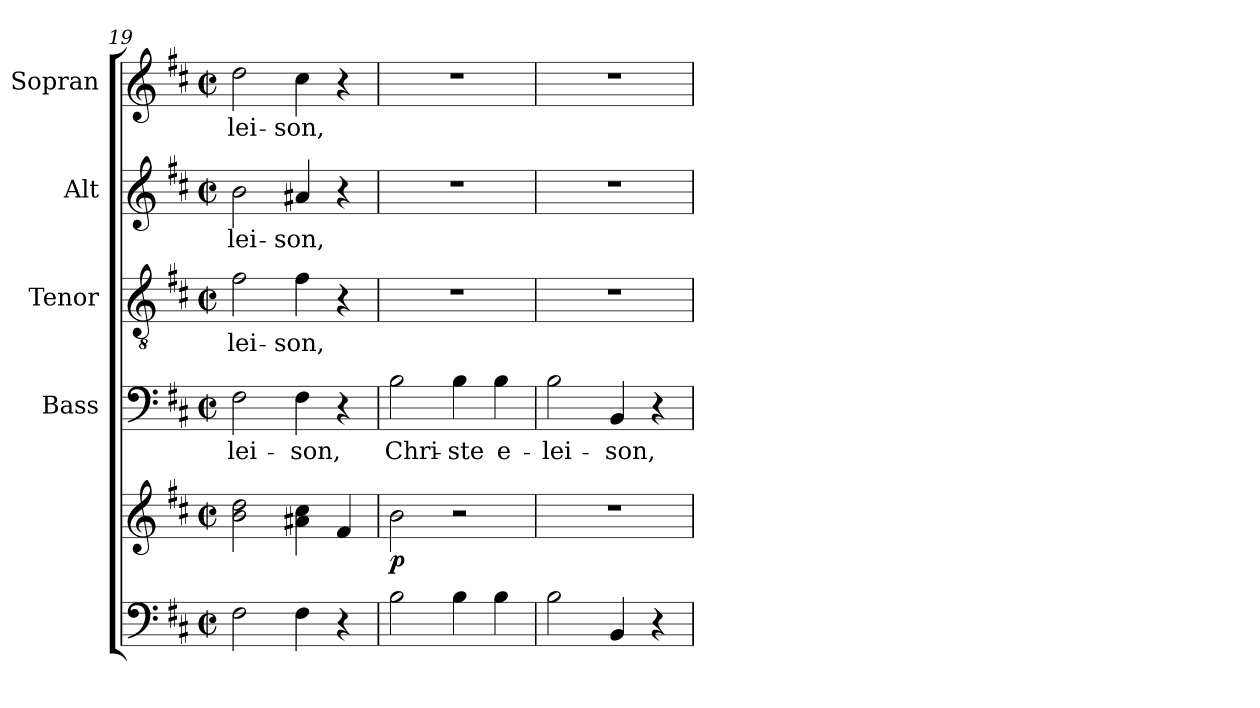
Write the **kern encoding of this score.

**kern	**kern	**dynam	**kern	**text	**kern	**text	**kern	**text	**kern	**text
*part5	*part5	*part5	*part4	*part4	*part3	*part3	*part2	*part2	*part1	*part1
*staff6	*staff5	*staff5/6	*staff4	*staff4	*staff3	*staff3	*staff2	*staff2	*staff1	*staff1
*	*	*	*I"Bass	*	*I"Tenor	*	*I"Alt	*	*I"Sopran	*
*	*	*	*I'B.	*	*I'T.	*	*I'A.	*	*I'S.	*
*clefF4	*clefG2	*	*clefF4	*	*clefGv2	*	*clefG2	*	*clefG2	*
*k[f#c#]	*k[f#c#]	*	*k[f#c#]	*	*k[f#c#]	*	*k[f#c#]	*	*k[f#c#]	*
*D:	*D:	*	*D:	*	*D:	*	*D:	*	*D:	*
*M2/2	*M2/2	*	*M2/2	*	*M2/2	*	*M2/2	*	*M2/2	*
*met(c|)	*met(c|)	*	*met(c|)	*	*met(c|)	*	*met(c|)	*	*met(c|)	*
=19	=19	=19	=19	=19	=19	=19	=19	=19	=19	=19
!	!	!	!	!LO:LY:b	!	!LO:LY:b	!	!LO:LY:b	!	!LO:LY:b
2F#\	2b\ 2dd\	.	2F#\	-lei-	2f#\	-lei-	2b\	-lei-	2dd\	-lei-
!	!	!	!	!LO:LY:b	!	!LO:LY:b	!	!LO:LY:b	!	!LO:LY:b
4F#\	4a#X\ 4cc#\	.	4F#\	-son,	4f#\	-son,	4a#X/	-son,	4cc#\	-son,
4r	4f#/	.	4r	.	4r	.	4r	.	4r	.
=20	=20	=20	=20	=20	=20	=20	=20	=20	=20	=20
!	!	!LO:DY:b	!	!LO:LY:b	!	!	!	!	!	!
2B\	2b\	p	2B\	Chri-	1r	.	1r	.	1r	.
!	!	!	!	!LO:LY:b	!	!	!	!	!	!
4B\	2r	.	4B\	-ste	.	.	.	.	.	.
!	!	!	!	!LO:LY:b	!	!	!	!	!	!
4B\	.	.	4B\	e-	.	.	.	.	.	.
=21	=21	=21	=21	=21	=21	=21	=21	=21	=21	=21
!	!	!	!	!LO:LY:b	!	!	!	!	!	!
2B\	1r	.	2B\	-lei-	1r	.	1r	.	1r	.
!	!	!	!	!LO:LY:b	!	!	!	!	!	!
4BB/	.	.	4BB/	-son,	.	.	.	.	.	.
4r	.	.	4r	.	.	.	.	.	.	.
=	=	=	=	=	=	=	=	=	=	=
*-	*-	*-	*-	*-	*-	*-	*-	*-	*-	*-
